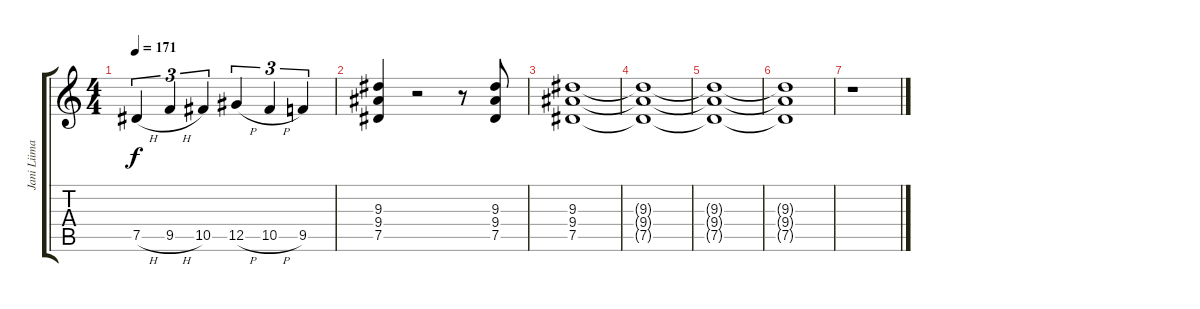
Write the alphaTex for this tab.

\track ("Jani Liimatainen 2" "Jani Liima") {instrument distortionguitar}
\staff {score tabs}
\tuning (Eb4 Bb3 Gb3 Db3 Ab2 Eb2) {hide}
\ts (4 4)
\tempo 171
\clef g2
\ks c
7.5{h}.4{tu (3 2) dy f} 9.5{h}.4{tu (3 2)} 10.5.4{tu (3 2)} 12.5{h}.4{tu (3 2)} 10.5{h}.4{tu (3 2)} 9.5.4{tu (3 2)} |
(9.3 9.4 7.5).4 r.2 r.8 (9.3 9.4 7.5).8 |
(9.3 9.4 7.5).1 |
(9.3{t} 9.4{t} 7.5{t}).1 |
(9.3{t} 9.4{t} 7.5{t}).1 |
(9.3{t} 9.4{t} 7.5{t}).1 |
r.1
